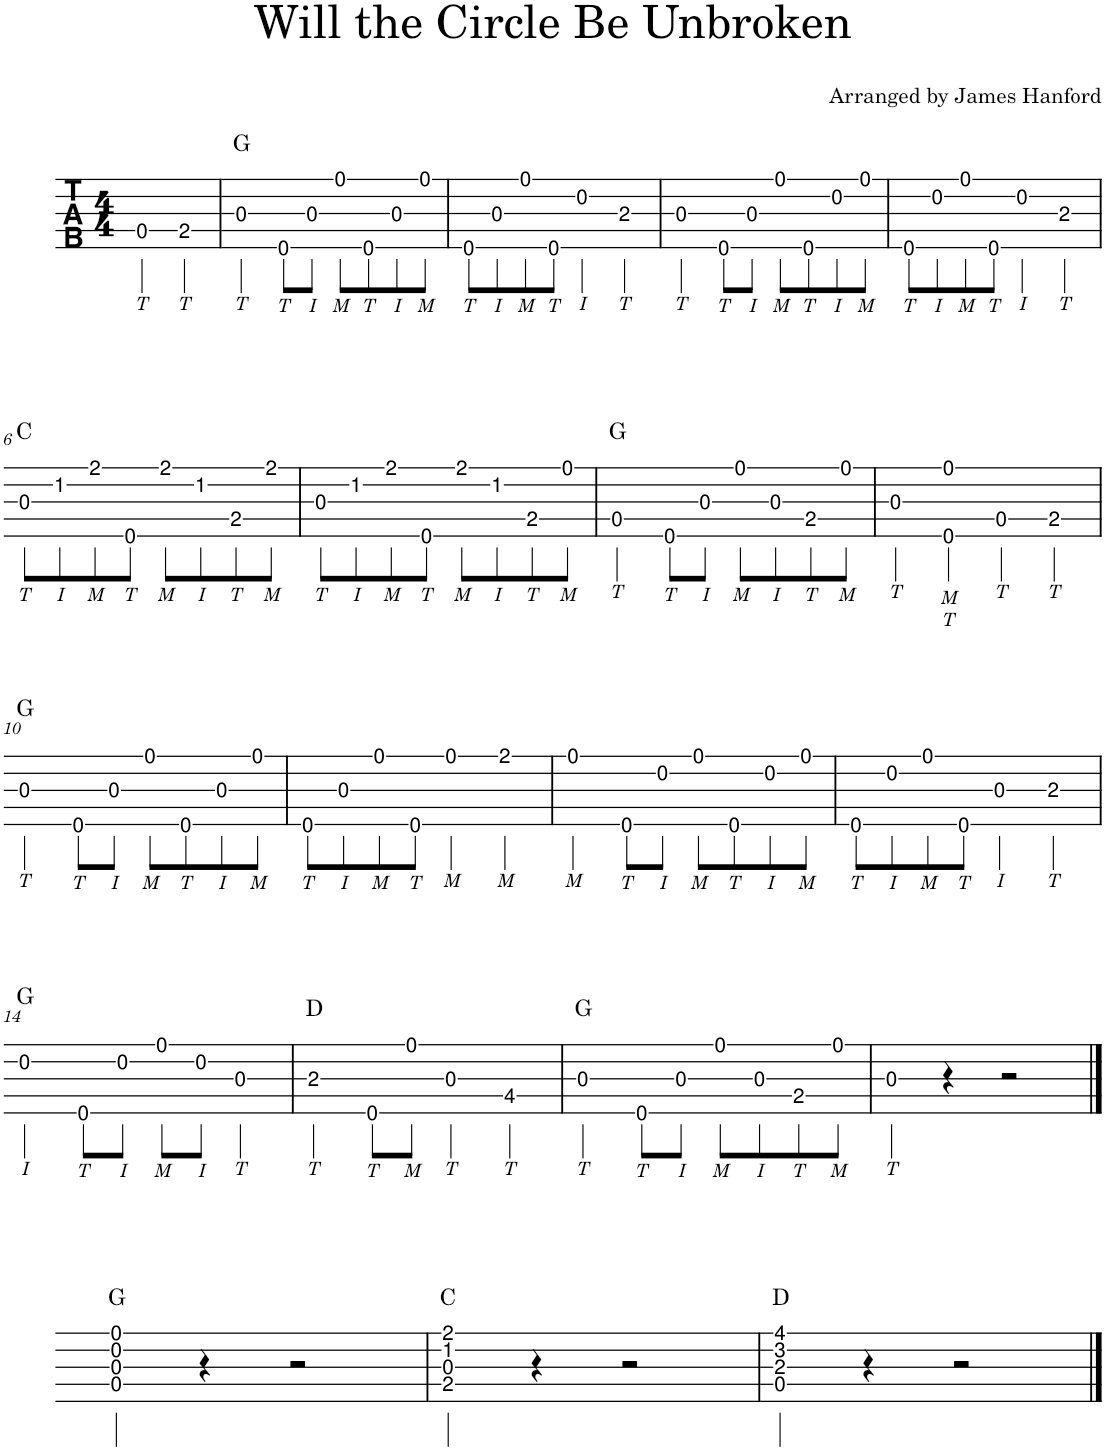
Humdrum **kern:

**kern	**kern	**harte
*part1	*part1	*part1
*staff2	*staff1	*
*I"Banjo	*	*
*I'Bj.	*	*
*stria5	*stria5	*
*clefGv2	*	*
*Trd7c12	*Trd7c12	*
*k[f#]	*k[f#]	*
*M4/4	*M4/4	*
=1	=1	=1
4D	4D<\	.
4E	4E<\	.
=2	=2	=2
4G	4G<\	G:maj
8g\L	8g<\L	.
8G\J	8G<\J	.
8d\L	8d<\L	.
8g\J	8g<\	.
8G\L	8G<\	.
8d\J	8d<\J	.
=3	=3	=3
8g\L	8g<\L	.
8G\J	8G<\	.
8d\L	8d<\	.
8g\J	8g<\J	.
4B	4B<\	.
4A	4A<\	.
=4	=4	=4
4G	4G<\	.
8g\L	8g<\L	.
8G\J	8G<\J	.
8d\L	8d<\L	.
8g\J	8g<\	.
8B\L	8B<\	.
8d\J	8d<\J	.
=5	=5	=5
8g\L	8g<\L	.
8B\J	8B<\	.
8d\L	8d<\	.
8g\J	8g<\J	.
4B	4B<\	.
4A	4A<\	.
!!LO:LB:g=z
=6	=6	=6
8G/L	8G<\L	C:maj
8c/J	8c<\	.
8e\L	8e<\	.
8g\J	8g<\J	.
8e\L	8e<\L	.
8c\J	8c<\	.
8E/L	8E<\	.
8e/J	8e<\J	.
=7	=7	=7
8G/L	8G<\L	.
8c/J	8c<\	.
8e\L	8e<\	.
8g\J	8g<\J	.
8e\L	8e<\L	.
8c\J	8c<\	.
8E/L	8E<\	.
8d/J	8d<\J	.
=8	=8	=8
4D	4D<\	G:maj
8g\L	8g<\L	.
8G\J	8G<\J	.
8d\L	8d<\L	.
8G\J	8G<\	.
8E/L	8E<\	.
8d/J	8d<\J	.
=9	=9	=9
4G	4G<\	.
4d 4g	4g\< 4d\<	.
4D	4D<\	.
4E	4E<\	.
!!LO:LB:g=z
=10	=10	=10
4G	4G<\	G:maj
8g\L	8g<\L	.
8G\J	8G<\J	.
8d\L	8d<\L	.
8g\J	8g<\	.
8G\L	8G<\	.
8d\J	8d<\J	.
=11	=11	=11
8g\L	8g<\L	.
8G\J	8G<\	.
8d\L	8d<\	.
8g\J	8g<\J	.
4d	4d<\	.
4e	4e<\	.
=12	=12	=12
4d	4d<\	.
8g\L	8g<\L	.
8B\J	8B<\J	.
8d\L	8d<\L	.
8g\J	8g<\	.
8B\L	8B<\	.
8d\J	8d<\J	.
=13	=13	=13
8g\L	8g<\L	.
8B\J	8B<\	.
8d\L	8d<\	.
8g\J	8g<\J	.
4G	4G<\	.
4A	4A<\	.
!!LO:LB:g=z
=14	=14	=14
4B	4B<\	G:maj
8g\L	8g<\L	.
8B\J	8B<\J	.
8d\L	8d<\L	.
8B\J	8B<\J	.
4G	4G<\	.
=15	=15	=15
4A	4A<\	D:maj
8g\L	8g<\L	.
8d\J	8d<\J	.
4G	4G<\	.
4F#	4F#<\	.
=16	=16	=16
4G	4G<\	G:maj
8g\L	8g<\L	.
8G\J	8G<\J	.
8d\L	8d<\L	.
8G\J	8G<\	.
8E/L	8E<\	.
8d/J	8d<\J	.
=17	=17	=17
4G	4G<\	.
4r	4r	.
2r	2r	.
!!LO:LB:g=z
==1	==1	==1
*stria5	*stria5	*
4D 4G 4B 4d	4D\ 4G\ 4B\ 4d\	G:maj
4r	4r	.
2r	2r	.
=2	=2	=2
4E 4G 4c 4e	4E\ 4G\ 4c\ 4e\	C:maj
4r	4r	.
2r	2r	.
=3	=3	=3
4D 4A 4d 4f#	4D\ 4A\ 4d\ 4f#\	D:maj
4r	4r	.
2r	2r	.
==	==	==
*-	*-	*-
